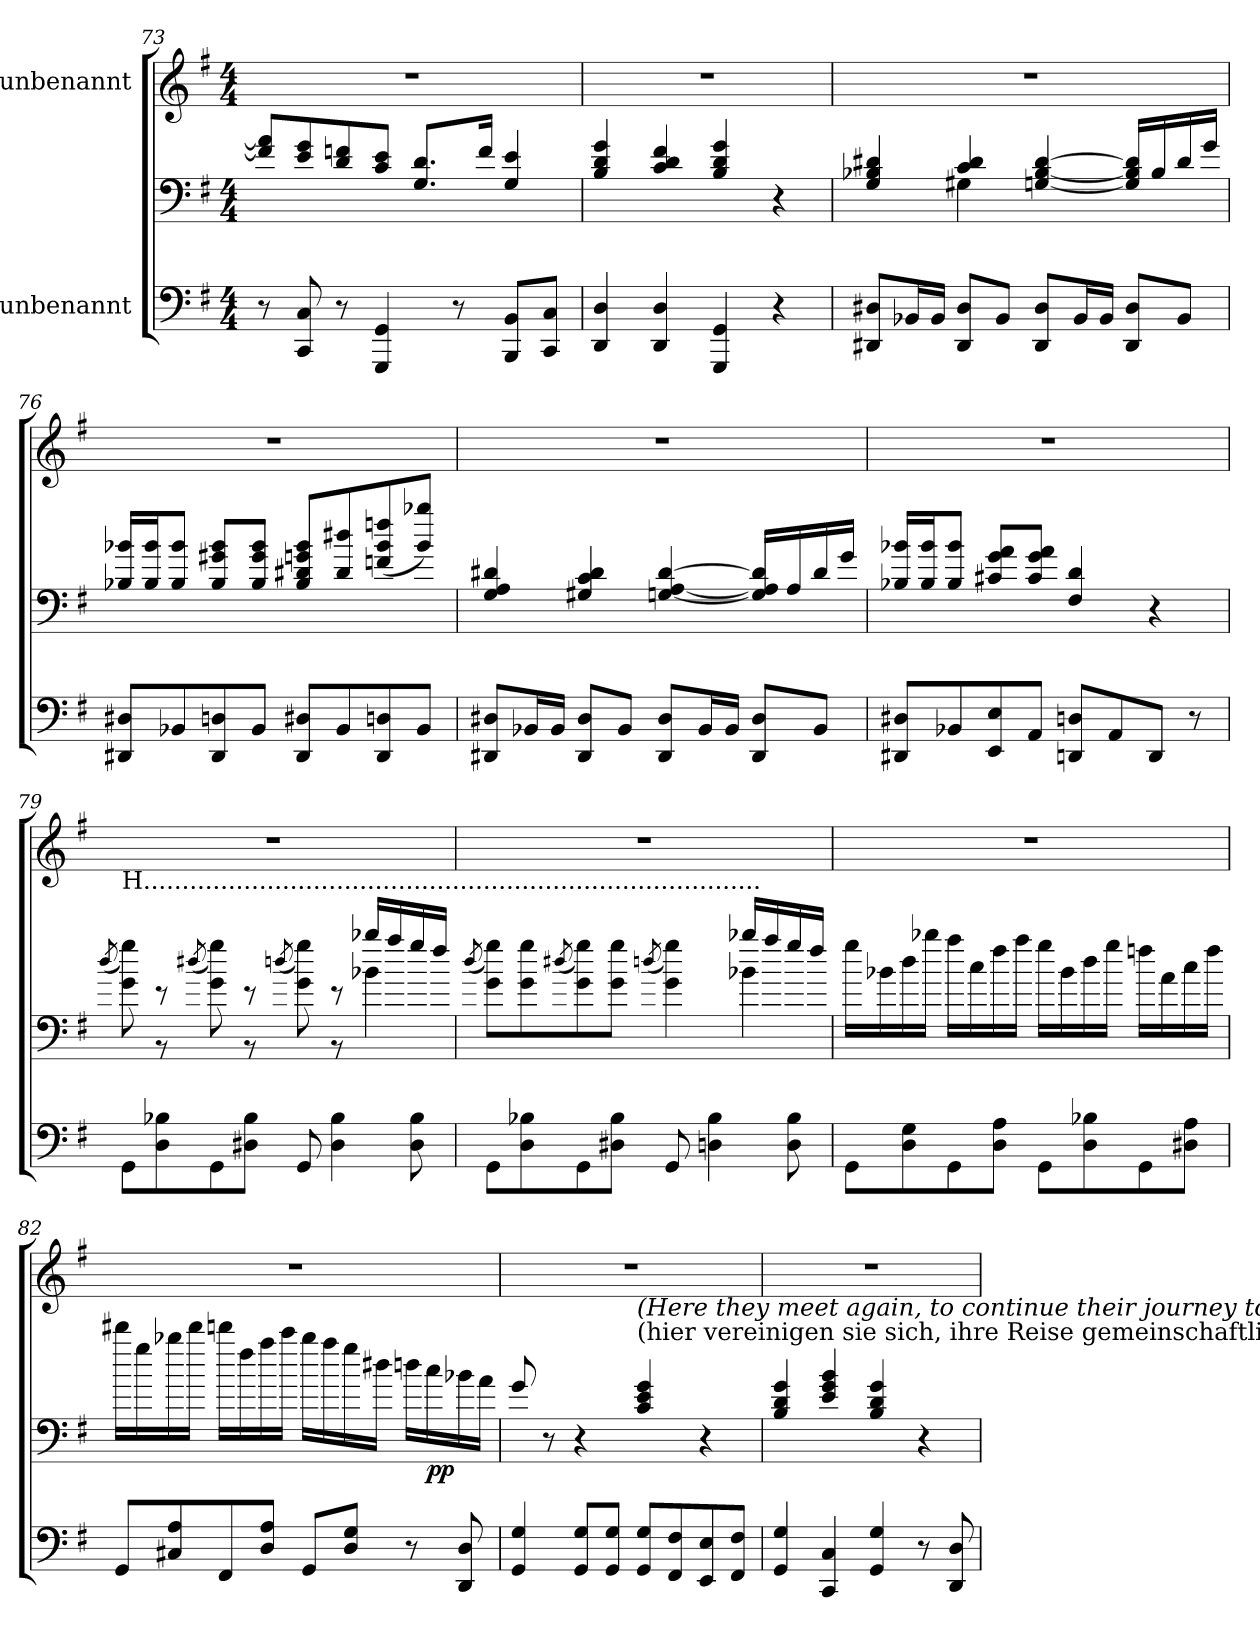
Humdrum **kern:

**kern	**kern	**dynam	**kern
*part2	*part2	*part2	*part1
*staff3	*staff2	*staff2/3	*staff1
*I"unbenannt	*	*	*I"unbenannt
*clefF4	*clefF4	*	*clefG2
*k[f#]	*k[f#]	*	*k[f#]
*M4/4	*M4/4	*	*M4/4
=73	=73	=73	=73
8r	8f/] 8a/]L	.	1r
8CC/ 8C/	8e/ 8g/	.	.
8r	8d/ 8fn/	.	.
4GGG/ 4GG/	8c/ 8e/J	.	.
.	8.G/ 8.d/L	.	.
8r	.	.	.
.	16f/Jk	.	.
8BBB/ 8BB/L	4G/ 4e/	.	.
8CC/ 8C/J	.	.	.
=74	=74	=74	=74
4DD/ 4D/	4B/ 4d/ 4g/	.	1r
4DD/ 4D/	4c/ 4d/ 4f#/	.	.
4GGG/ 4GG/	4B/ 4d/ 4g/	.	.
4r	4r	.	.
=75	=75	=75	=75
*	*^	*	*
8DD#X/ 8D#X/L	4G/ 4B-X/ 4d#X/	4ryy	.	1r
16BB-X/L	.	.	.	.
16BB-/JJ	.	.	.	.
8DD#/ 8D#/L	4c/ 4d#/	4G#X\	.	.
8BB-/J	.	.	.	.
8DD#/ 8D#/L	[4Gn/ [4B-/ [4d#/	2ryy	.	.
16BB-/L	.	.	.	.
16BB-/JJ	.	.	.	.
8DD#/ 8D#/L	16G/] 16B-/] 16d#/]LL	.	.	.
.	16B-/	.	.	.
8BB-/J	16d#/	.	.	.
.	16g/JJ	.	.	.
*	*v	*v	*	*
!!LO:LB:g=z
=76	=76	=76	=76
8DD#X/ 8D#X/L	16B-X/ 16b-X/LL	.	1r
.	16B-/ 16b-/J	.	.
8BB-X/	8B-/ 8b-/J	.	.
8DD#/ 8Dn/	8B-/ 8g#X/ 8b-/L	.	.
8BB-/J	8B-/ 8g#/ 8b-/J	.	.
8DD#/ 8D#X/L	8B-/ 8d#X/ 8gn/ 8b-/L	.	.
8BB-/	8d#/ 8dd#X/	.	.
8DD#/ 8Dn/	(8fn/ 8b-/ 8ffn/	.	.
8BB-/J	8b-/ 8bb-X/J)	.	.
=77	=77	=77	=77
8DD#X/ 8D#X/L	4G/ 4A/ 4d#X/	.	1r
16BB-X/L	.	.	.
16BB-/JJ	.	.	.
8DD#/ 8D#/L	4G#X/ 4c/ 4d#/	.	.
8BB-/J	.	.	.
8DD#/ 8D#/L	[4Gn/ [4A/ [4d#/	.	.
16BB-/L	.	.	.
16BB-/JJ	.	.	.
8DD#/ 8D#/L	16G/] 16A/] 16d#/]LL	.	.
.	16A/	.	.
8BB-/J	16d#/	.	.
.	16g/JJ	.	.
=78	=78	=78	=78
8DD#X/ 8D#X/L	16B-X/ 16b-X/LL	.	1r
.	16B-/ 16b-/J	.	.
8BB-X/	8B-/ 8b-/J	.	.
8EE/ 8E/	8c#X/ 8g/ 8a/L	.	.
8AA/J	8c#/ 8g/ 8a/J	.	.
8DDn/ 8Dn/L	4F#/ 4d/	.	.
8AA/	.	.	.
8DD/J	4r	.	.
8r	.	.	.
!!LO:LB:g=z
=79	=79	=79	=79
.	(8qdd/	.	.
*	*^	*	*
!	!LO:TX:a:t=H................................................................................	!	!	!
8GG\L	8g\ 8gg\)	8ryy	.	1r
8D\ 8B-X\	8r	8r	.	.
.	(8qdd#X/	.	.	.
8GG\	8g\ 8gg\)	8ryy	.	.
8D#X\ 8B-\J	8r	8r	.	.
.	(8qddn/	.	.	.
8GG/	8g\ 8gg\)	8ryy	.	.
4D#\ 4B-\	8r	8r	.	.
.	16bb-X/LL	4b-X\	.	.
.	16aa/	.	.	.
8D#\ 8B-\	16gg/	.	.	.
.	16ff#/JJ	.	.	.
=80	=80	=80	=80	=80
.	(8qdd/	.	.	.
8GG\L	8g\ 8gg\L)	2.ryy	.	1r
8D\ 8B-X\	8g\ 8gg\	.	.	.
.	(8qdd#X/	.	.	.
8GG\	8g\ 8gg\)	.	.	.
8D#X\ 8B-\J	8g\ 8gg\J	.	.	.
.	(8qddn/	.	.	.
8GG/	4g\ 4gg\)	.	.	.
4Dn\ 4B-\	.	.	.	.
.	16bb-X/LL	4b-X\	.	.
.	16aa/	.	.	.
8D\ 8B-\	16gg/	.	.	.
.	16ff#/JJ	.	.	.
*	*v	*v	*	*
=81	=81	=81	=81
8GG\L	16gg\LL	.	1r
.	16b-X\	.	.
8D\ 8G\	16dd\	.	.
.	16bb-X\JJ	.	.
8GG\	16aa\LL	.	.
.	16cc\	.	.
8D\ 8A\J	16ff#\	.	.
.	16aa\JJ	.	.
8GG\L	16gg\LL	.	.
.	16b-\	.	.
8D\ 8B-X\	16dd\	.	.
.	16gg\JJ	.	.
8GG\	16ffn\LL	.	.
.	16a\	.	.
8D#X\ 8A\J	16cc\	.	.
.	16ff\JJ	.	.
!!LO:LB:g=z
=82	=82	=82	=82
8GG/L	16ddd#X\LL	.	1r
.	16gg\	.	.
8C#X/ 8A/	16bb-X\	.	.
.	16ddd#\JJ	.	.
8FF#/	16dddn\LL	.	.
.	16ff#\	.	.
8D/ 8A/J	16aa\	.	.
.	16ccc\JJ	.	.
8GG/L	16bb-\LL	.	.
.	16aa\	.	.
8D/ 8G/J	16gg\	.	.
.	16dd#X\JJ	.	.
8r	16ddn\LL	.	.
!	!	!LO:DY:b	!
.	16cc\	pp	.
8DD/ 8D/	16b-X\	.	.
.	16a\JJ	.	.
=83	=83	=83	=83
4GG/ 4G/	8g/	.	1r
.	8r	.	.
8GG/ 8G/L	4r	.	.
8GG/ 8G/J	.	.	.
!	!LO:TX:a:t=(hier vereinigen sie sich, ihre Reise gemeinschaftlich fortzusetzen)	!	!
!	!LO:TX:a:i:t=(Here they meet again, to continue their journey together)	!	!
8GG/ 8G/L	4c/ 4e/ 4g/	.	.
8FF#/ 8F#/	.	.	.
8EE/ 8E/	4r	.	.
8FF#/ 8F#/J	.	.	.
=84	=84	=84	=84
4GG/ 4G/	4B/ 4d/ 4g/	.	1r
4CC/ 4C/	4e/ 4g/ 4b/	.	.
4GG/ 4G/	4B/ 4d/ 4g/	.	.
8r	4r	.	.
8DD/ 8D/	.	.	.
=	=	=	=
*-	*-	*-	*-
